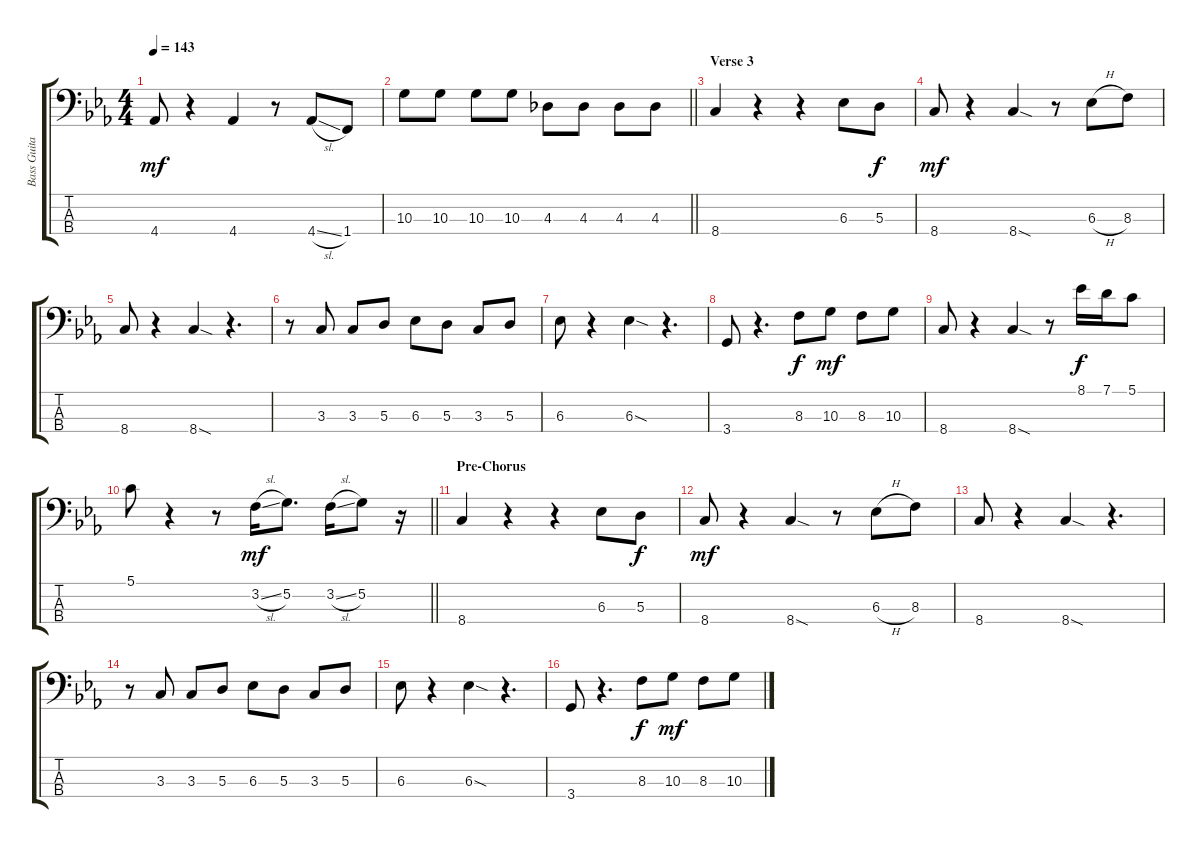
\track ("Bass Guitar" "Bass Guita") {instrument electricbassfinger}
\staff {score tabs}
\tuning (G2 D2 A1 E1) {hide}
\ts (4 4)
\tempo 143
\clef f4
\ks cminor
4.4.8{dy mf} r.4 4.4.4 r.8 4.4{sl}.8 1.4.8 |
\barLineRight lightlight
10.3.8 10.3.8 10.3.8 10.3.8 4.3.8 4.3.8 4.3.8 4.3.8 |
\section ("" "Verse 3")
8.4.4 r.4 r.4 6.3.8 5.3.8{dy f} |
8.4.8{dy mf} r.4 8.4{sod}.4 r.8 6.3{h}.8 8.3.8 |
8.4.8 r.4 8.4{sod}.4 r.4{d} |
r.8 3.3.8 3.3.8 5.3.8 6.3.8 5.3.8 3.3.8 5.3.8 |
6.3.8 r.4 6.3{sod}.4 r.4{d} |
3.4.8 r.4{d} 8.3.8{dy f} 10.3.8{dy mf} 8.3.8 10.3.8 |
8.4.8 r.4 8.4{sod}.4 r.8 8.1.16{dy f} 7.1.16 5.1.8 |
\barLineRight lightlight
5.1.8 r.4 r.8 3.2{sl}.16{dy mf} 5.2.8{d} 3.2{sl}.16 5.2.8 r.16 |
\section ("" "Pre-Chorus")
8.4.4 r.4 r.4 6.3.8 5.3.8{dy f} |
8.4.8{dy mf} r.4 8.4{sod}.4 r.8 6.3{h}.8 8.3.8 |
8.4.8 r.4 8.4{sod}.4 r.4{d} |
r.8 3.3.8 3.3.8 5.3.8 6.3.8 5.3.8 3.3.8 5.3.8 |
6.3.8 r.4 6.3{sod}.4 r.4{d} |
3.4.8 r.4{d} 8.3.8{dy f} 10.3.8{dy mf} 8.3.8 10.3.8
